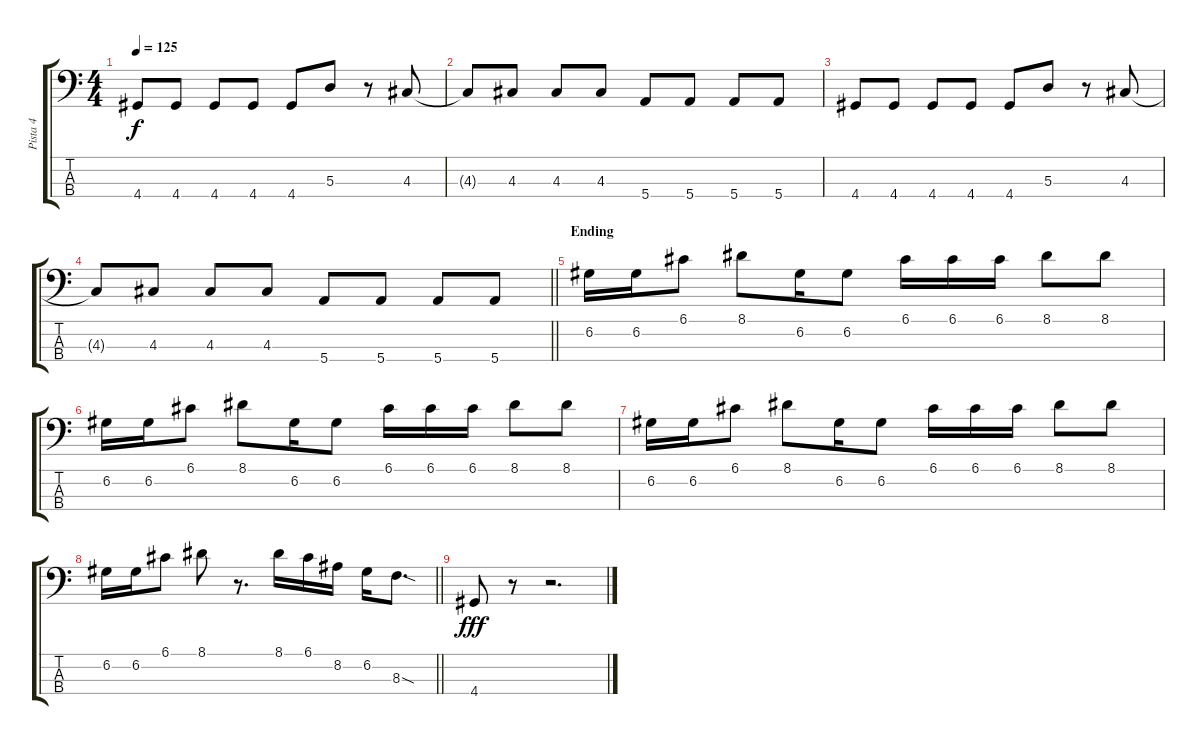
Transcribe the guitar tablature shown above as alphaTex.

\track ("Pista 4" "Pista 4") {instrument electricbasspick}
\staff {score tabs}
\tuning (G2 D2 A1 E1) {hide}
\ts (4 4)
\tempo 125
\clef f4
\ks c
4.4.8{dy f} 4.4.8 4.4.8 4.4.8 4.4.8 5.3.8 r.8 4.3.8 |
4.3{t}.8 4.3.8 4.3.8 4.3.8 5.4.8 5.4.8 5.4.8 5.4.8 |
4.4.8 4.4.8 4.4.8 4.4.8 4.4.8 5.3.8 r.8 4.3.8 |
\barLineRight lightlight
4.3{t}.8 4.3.8 4.3.8 4.3.8 5.4.8 5.4.8 5.4.8 5.4.8 |
\section ("" "Ending")
6.2.16 6.2.16 6.1.8 8.1.8 6.2.16 6.2.8 6.1.16 6.1.16 6.1.16 8.1.8 8.1.8 |
6.2.16 6.2.16 6.1.8 8.1.8 6.2.16 6.2.8 6.1.16 6.1.16 6.1.16 8.1.8 8.1.8 |
6.2.16 6.2.16 6.1.8 8.1.8 6.2.16 6.2.8 6.1.16 6.1.16 6.1.16 8.1.8 8.1.8 |
\barLineRight lightlight
6.2.16 6.2.16 6.1.8 8.1.8 r.8{d} 8.1.16 6.1.16 8.2.16 6.2.16 8.3{sod}.8{d} |
4.4.8{dy fff} r.8 r.2{d}
